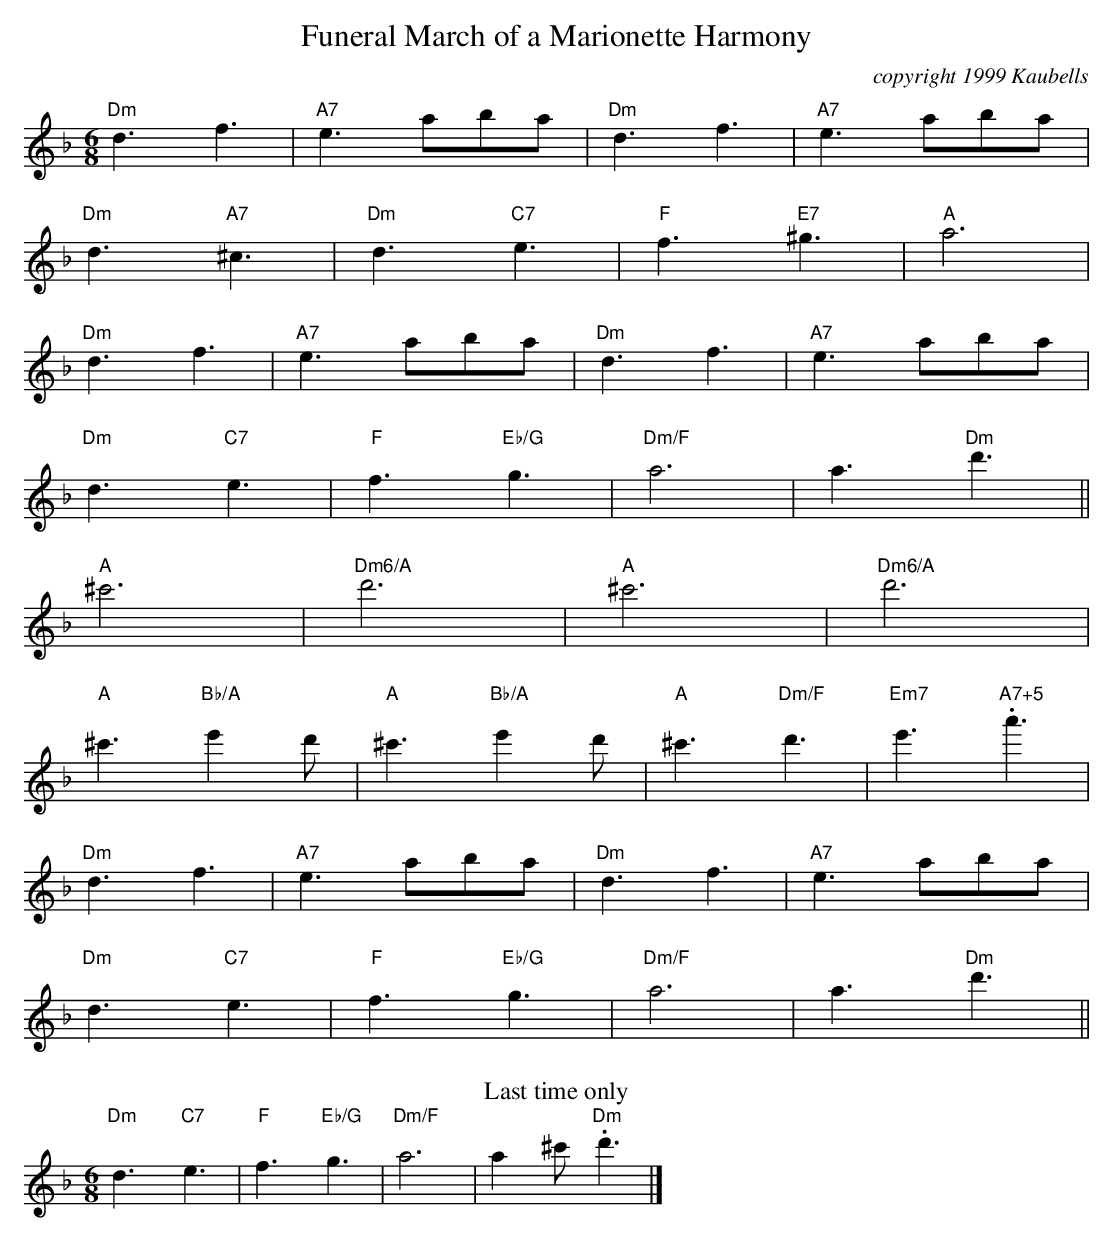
X:1
T:Funeral March of a Marionette Harmony
C:copyright 1999 Kaubells
E:24                   % note spacing
M:6/8
K:Dm
"Dm"d3 f3|"A7"e3 aba|"Dm"d3 f3|"A7"e3 aba|
"Dm"d3 "A7"^c3|"Dm"d3 "C7"e3|"F"f3 "E7"^g3|"A"a6|
"Dm"d3 f3|"A7"e3 aba|"Dm"d3 f3|"A7"e3 aba|
"Dm"d3 "C7"e3|"F"f3 "Eb/G"g3|"Dm/F"a6|a3 "Dm"d'3||
"A"^c'6|"Dm6/A"d'6|"A"^c'6|"Dm6/A"d'6|
"A"^c'3 "Bb/A"e'2d'|"A"^c'3 "Bb/A"e'2d'|"A"^c'3 "Dm/F"d'3|"Em7"e'3 "A7+5".a'3|
"Dm"d3 f3|"A7"e3 aba|"Dm"d3 f3|"A7"e3 aba|
"Dm"d3 "C7"e3|"F"f3 "Eb/G"g3|"Dm/F"a6|a3 "Dm"d'3||
T:Last time only
"Dm"d3 "C7"e3|"F"f3 "Eb/G"g3|"Dm/F"a6|a2^c' "Dm".d'3|]
